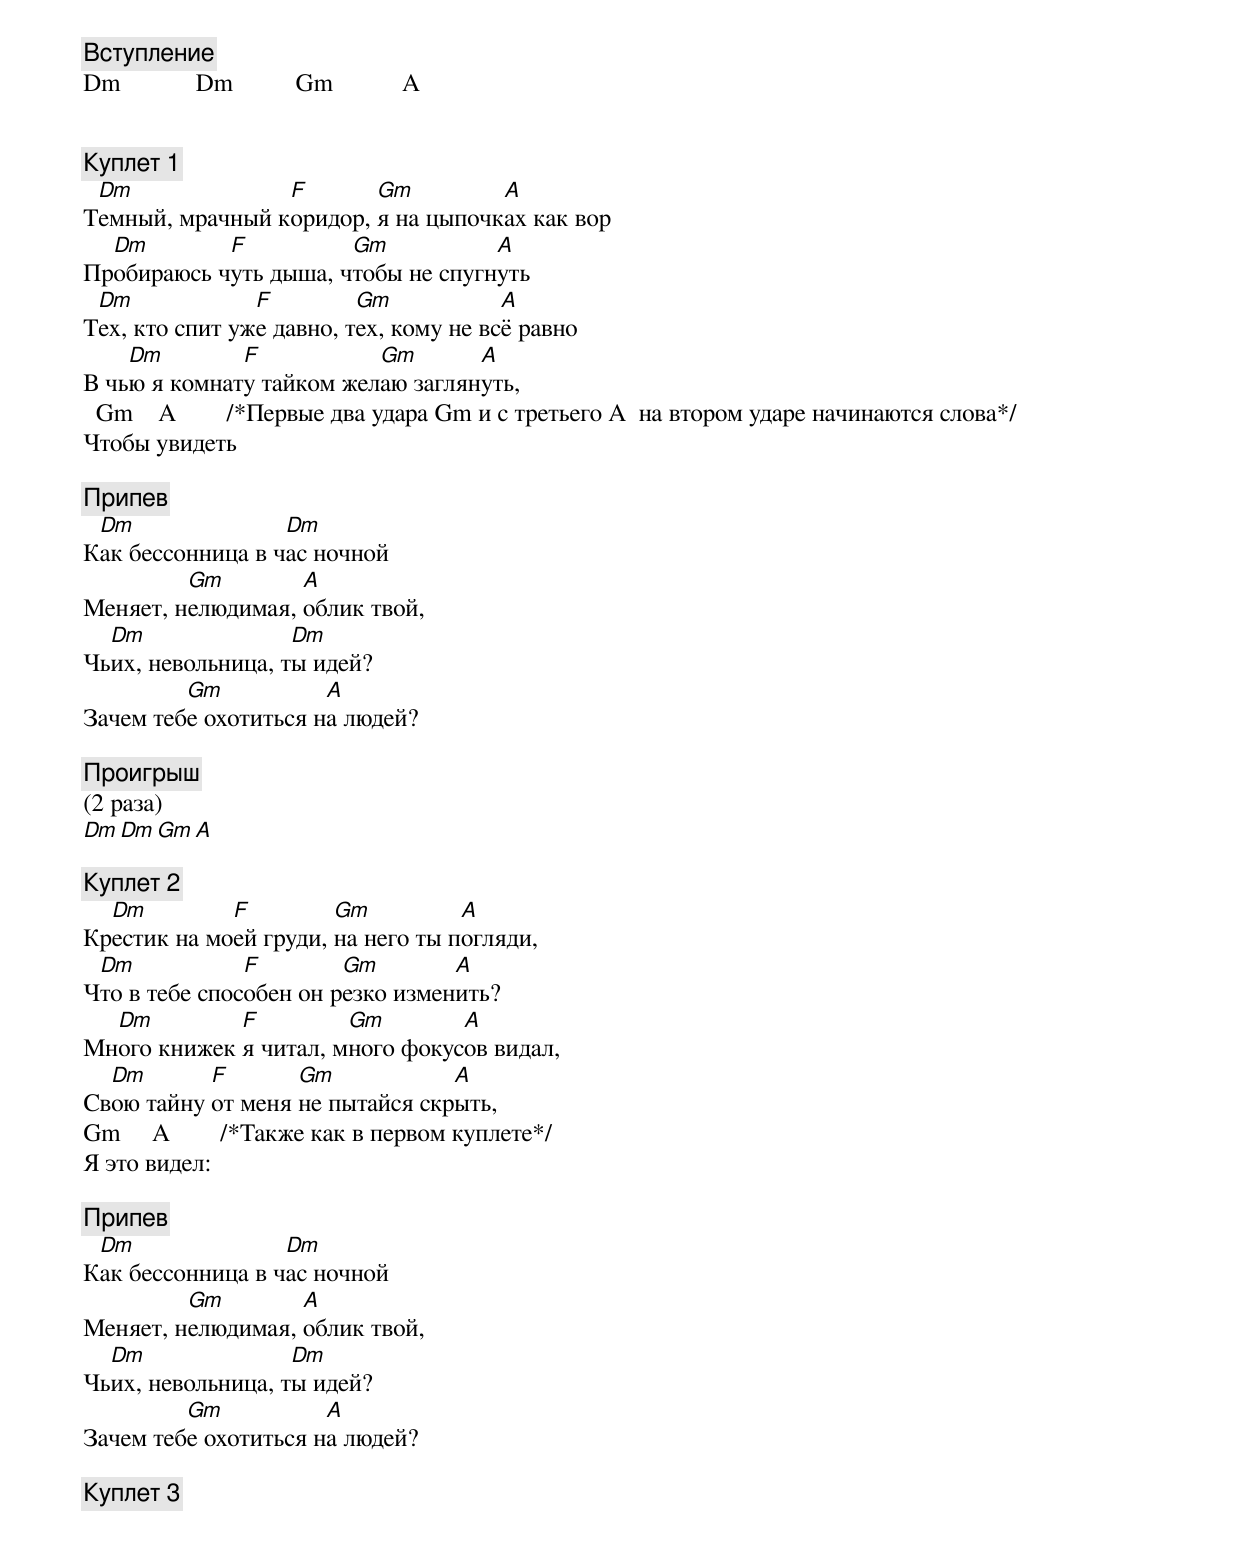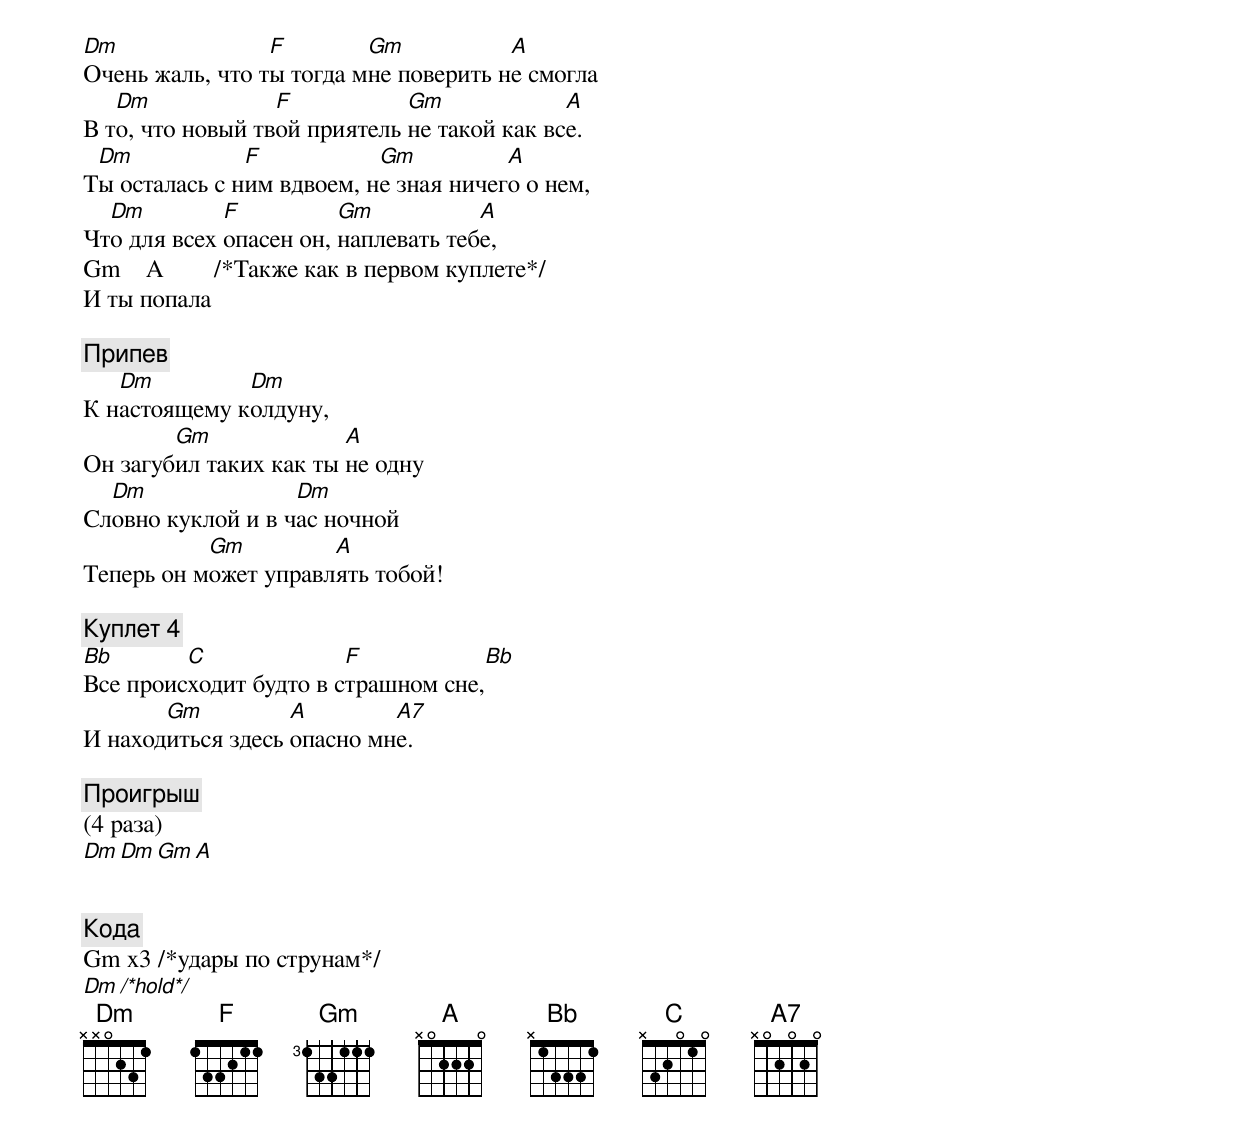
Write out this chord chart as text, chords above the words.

[Вступление]
Dm            Dm          Gm           A


[Куплет 1]
 Dm              F       Gm         A
Темный, мрачный коридор, я на цыпочках как вор
  Dm        F          Gm           A
Пробираюсь чуть дыша, чтобы не спугнуть
 Dm             F         Gm            A
Тех, кто спит уже давно, тех, кому не всё равно
    Dm        F           Gm       A
В чью я комнату тайком желаю заглянуть,
  Gm    A        /*Первые два удара Gm и с третьего A  на втором ударе начинаются слова*/
Чтобы увидеть

[Припев]
 Dm               Dm
Как бессонница в час ночной
         Gm        A
Меняет, нелюдимая, облик твой,
  Dm               Dm
Чьих, невольница, ты идей?
         Gm           A
Зачем тебе охотиться на людей?

[Проигрыш]
(2 раза)
Dm            Dm          Gm           A

[Куплет 2]
  Dm         F         Gm          A
Крестик на моей груди, на него ты погляди,
 Dm            F        Gm        A
Что в тебе способен он резко изменить?
  Dm         F         Gm        A
Много книжек я читал, много фокусов видал,
  Dm       F       Gm            A
Свою тайну от меня не пытайся скрыть,
Gm     A        /*Также как в первом куплете*/
Я это видел:

[Припев]
 Dm               Dm
Как бессонница в час ночной
         Gm        A
Меняет, нелюдимая, облик твой,
  Dm               Dm
Чьих, невольница, ты идей?
         Gm           A
Зачем тебе охотиться на людей?

[Куплет 3]
Dm               F        Gm           A
Очень жаль, что ты тогда мне поверить не смогла
   Dm             F           Gm             A
В то, что новый твой приятель не такой как все.
 Dm            F           Gm          A
Ты осталась с ним вдвоем, не зная ничего о нем,
  Dm         F          Gm           A
Что для всех опасен он, наплевать тебе,
Gm    A        /*Также как в первом куплете*/
И ты попала

[Припев]
   Dm         Dm
К настоящему колдуну,
        Gm              A
Он загубил таких как ты не одну
  Dm               Dm
Словно куклой и в час ночной
           Gm         A
Теперь он может управлять тобой!

[Куплет 4]
Bb       C              F            Bb
Все происходит будто в страшном сне,
       Gm          A        A7
И находиться здесь опасно мне.

[Проигрыш]
(4 раза)
Dm            Dm          Gm           A


[Кода]
Gm x3 /*удары по струнам*/
Dm /*hold*/
